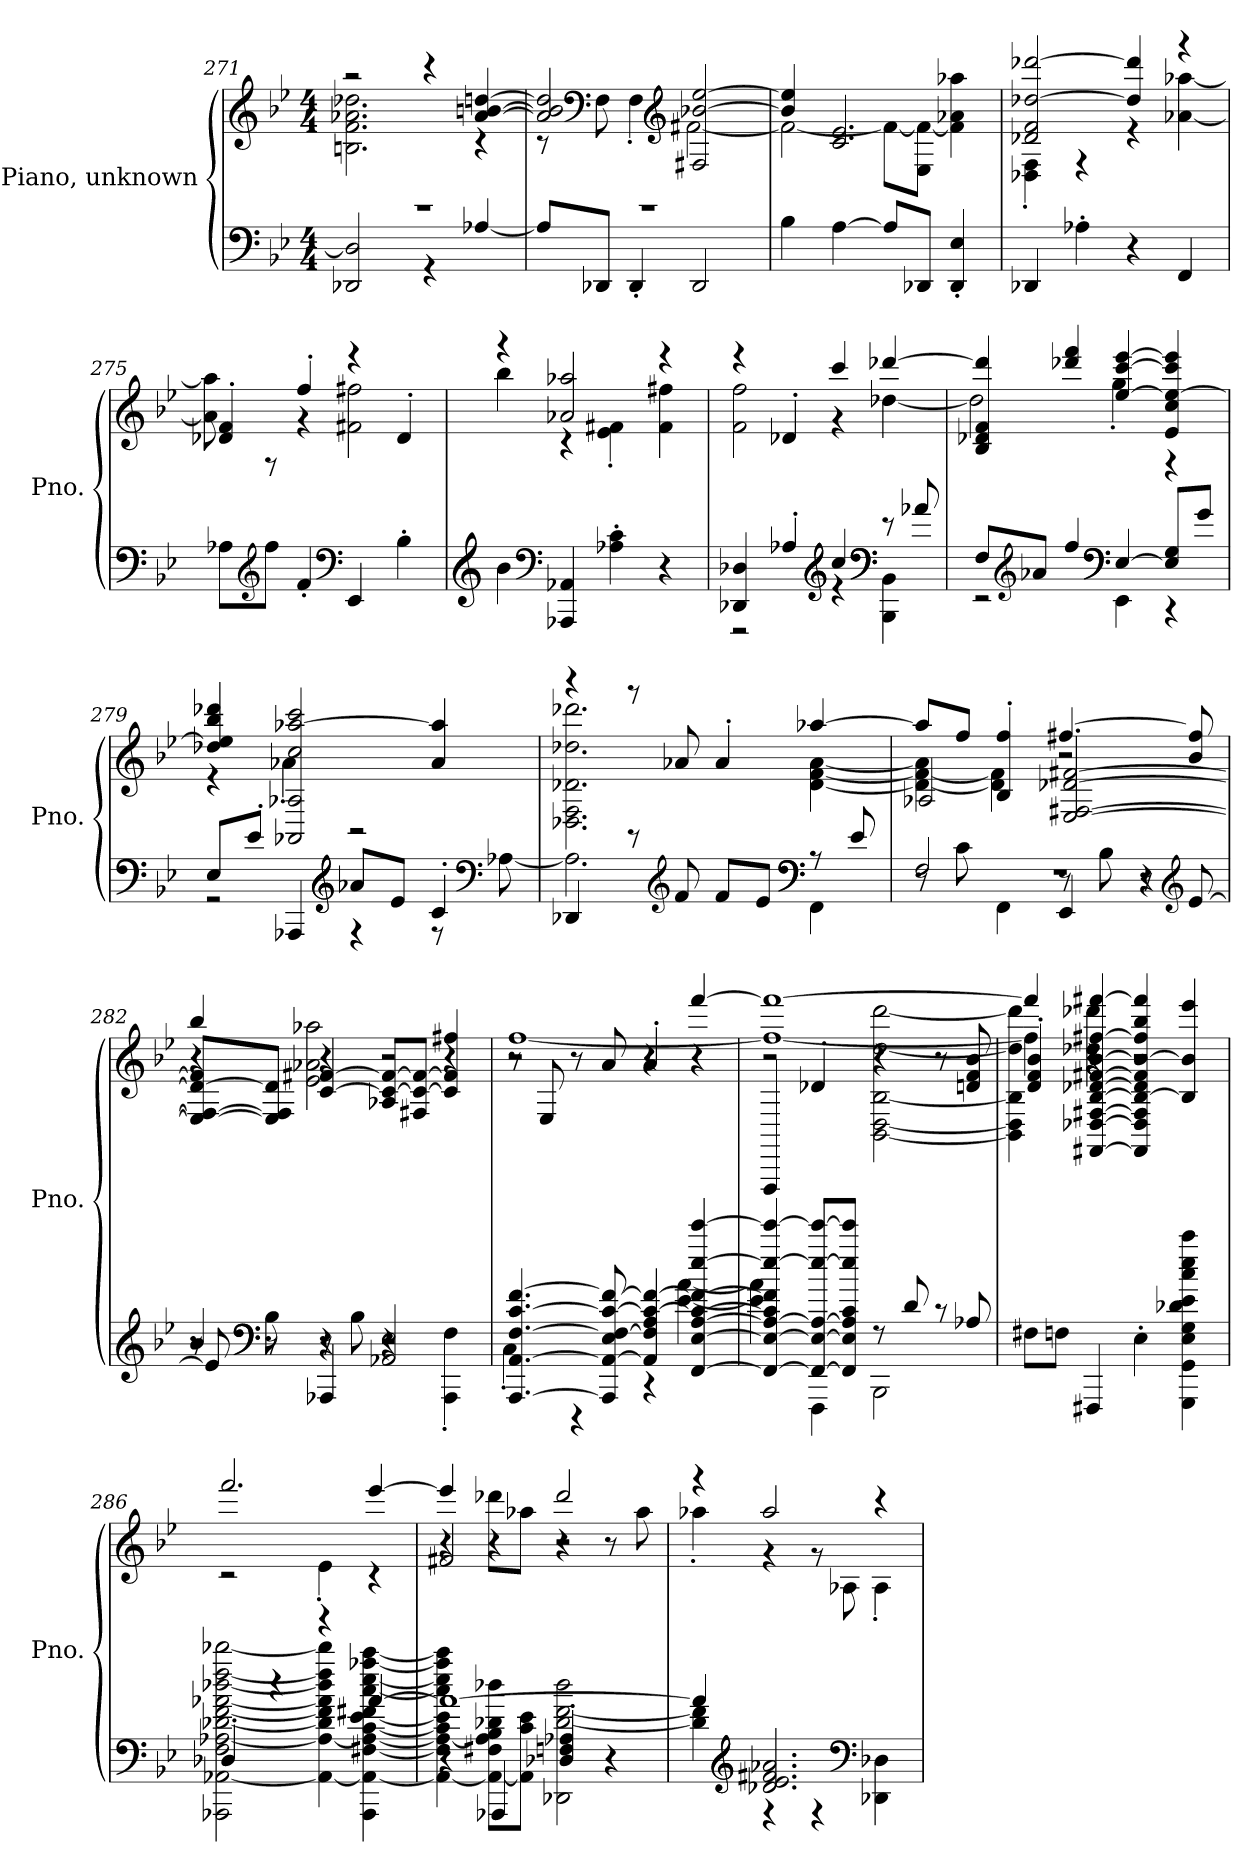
**kern	**kern
*part1	*part1
*staff2	*staff1
*I"Piano, unknown	*
*I'Pno.	*
*clefF4	*clefG2
*k[b-e-]	*k[b-e-]
*M4/4	*M4/4
=271	=271
*^	*^
1r	2DD-X/ 2D-/]	2r	2.Bn\ 2.f\ 2.a-X\ 2.dd-X\
.	4r	4r	.
.	[4A-X/	[4a-/ [4bn/ [4ddn/	4r
=272	=272	=272	=272
1r	8A-/L]	2a-/] 2b/] 2dd/]	8r
*	*	*clefF4	*
.	8DD-X/J	.	8F\
.	4DD-'/	.	4F'\
*	*	*clefG2	*
.	2DD-/	2F#X/ [2b-X/ [2ee-/	[2f#X\
*v	*v	*	*
!!LO:LB:g=z	!!
=273	=273	=273
4B-\	4b-/] 4ee-/]	2f#\_
[4A\	2.c/ 2.e-/	.
8A/L]	.	8f#\L_
8DD-X/J	.	8E-\ 8f#\_J
4DD-/' 4E-/'	.	4f#\] 4a-X\ 4aa-X\
=274	=274	=274
4DD-X/	2d-X/ 2f/ [2dd-X/ [2ddd-X/	4D-X\' 4F\'
4A-X'\	.	4r
4r	4dd-/] 4ddd-/]	4r
4FF/	4r	[4a-X\ [4aa-X\
=275	=275	=275
8A-X\L	4d-X/' 4f/'	8a-\] 8aa-\]
*clefG2	*	*
8ff\J	.	8r
4f'/	4ff'/	4r
*clefF4	*	*
4EE-/	4r	2f#X\ 2ff#X\
4B-'\	4d-'/	.
=276	=276	=276
*clefG2	*	*
4b-\	4r	4bb-\
*clefF4	*	*
4AAA-X/ 4AA-X/	2a-X/ 2aa-X/	4r
4A-X\' 4c\'	.	4e-\' 4f#X\'
4r	4r	4f#\ 4ff#X\
!!LO:LB:g=z	!!
=277	=277	=277
*^	*	*
4DD-X/ 4D-X/	2r	4r	2f\ 2ff\
4A-X'/	.	4d-X'/	.
*clefG2	*	*	*
4cc/	4r	4ccc/	4r
*clefF4	*	*	*
8r	4BBB-\ 4BB-\	[4ddd-X/	[4dd-X\
8a-X/	.	.	.
=278	=278	=278	=278
8F/L	2r	4B-/ 4d-X/ 4f/ 4ddd-/]	2dd-\]
*clefG2	*	*	*
8a-X/J	.	.	.
4ff/	.	4ddd-X/ 4fff/	.
*clefF4	*	*	*
[4E-/	4EE-\	[4ee-/ [4ccc/ [4eee-/	4gg'\
8E-/] 8G/L	4r	4e-/ 4cc/ 4ee-/_ 4ccc/] 4eee-/]	4r
8g/J	.	.	.
=279	=279	=279	=279
8E-/L	2r	4dd-X/ 4ee-/] 4bb-/ 4ddd-X/	4r
8e-'/J	.	.	.
4AAA-X/	.	2AA-X/ 2A-X/ 2cc/ [2aa-X/ 2ccc/	4a-X'\
*clefG2	*	*	*
8a-X/L	4r	.	2r
8e-/J	.	.	.
4c'/	8r	4a-/ 4aa-/]	.
*clefF4	*	*	*
.	[8A-X\	.	.
!!LO:LB:g=z	!!
=280	=280	=280	=280
4DD-X/	2.A-\]	4r	2.D-X\ 2.F\ 2.d-X\ 2.dd-X\ 2.ddd-X\
8r	.	8r	.
*clefG2	*	*	*
8f/	.	8a-X/	.
8f/L	.	4a-'/	.
8e-/J	.	.	.
*clefF4	*	*	*
8r	4FF\	[4aa-X/	[4d-\ [4f\ [4a-\
8e-/	.	.	.
=281	=281	=281	=281
*	*^	*	*^
1r	8r	2F/	8aa-/L]	4d-\_ 4f\_ 4a-\]	2A-X/
.	8c\	.	8ff/J	.	.
.	4FF\	.	4B-/' 4ff/'	4d-\] 4f\]	.
.	8r	4EE-/	[4.ff#X/	2r	[2E-/ [2F#X/ [2d-X/ [2f#X/
.	8B-\	.	.	.	.
.	4r	8r	.	.	.
*clefG2	*	*	*	*	*
.	.	[8e-/	8b-/ 8ff#/]	.	.
=282	=282	=282	=282	=282	=282
4b-/	8r	8e-/]	4bb-/	4r	8E-/_ 8F#/_ 8d-/_ 8f#/]L
*clefF4	*	*	*	*	*
.	8B-\	8r	.	.	8E-/] 8F#/] 8d-/]J
4r	8r	4AAA-X/	[4c/ [4f#X/	2e-\ 2a-X\ 2aa-X\	4r
.	8B-\	.	.	.	.
2r	4r	2AA-X/ 2E-/	8A-X/ 8c/_ 8f#/_L	.	2r
.	.	.	8F#X/ 8c/_ 8f#/_J	.	.
.	4AAA-\' 4F\'	.	4c/] 4f#/] 4ff#X/	4r	.
*	*v	*v	*	*	*
!!LO:PB:g=z	!!	!!
=283	=283	=283	=283	=283
[4.AAA/ [4.AA/ [4.F/ [4.c/ [4.f/	4C'\	2r	[1ff	8r
.	.	.	.	8E-/
.	4r	.	.	8r
8AAA/] 8AA/_ 8E-/ 8F/_ 8c/_ 8f/_	.	.	.	8a/
4AA/] 4F/] 4A/ 4c/_ 4f/_	4r	4r	.	4a'/
[4FF/ [4E-/ [4A/ 4c/_ 4f/_ [4ee-/ [4eee-/	[4e-\ [4a\	[4fff/	.	4r
=284	=284	=284	=284	=284
*	*	*	*	*^
4FF/_ 4E-/_ 4A/_ 4c/] 4f/] 4ee-/_ 4eee-/_	4e-\] 4a\]	1fff_	1ff_	4FFF/	2r
8FF/_ 8E-/_ 8A/_ 8ee-/_ 8eee-/_L	4FFF\	.	.	4d-X'/	.
8FF/] 8E-/] 8A/] 8c/ 8ee-/] 8eee-/]J	.	.	.	.	.
8r	2BBB-\	.	.	4r	[2BB-\ [2D\ [2B-\ [2dd\ [2ddd\
8d/	.	.	.	.	.
8r	.	.	.	8r	.
8A-X/	.	.	.	8dn/ 8f/ 8b-/	.
*v	*v	*	*	*	*
=285	=285	=285	=285	=285
8F#X\L	4fff/]	4ff\]	4d/' 4f/' 4b-/'	4BB-\] 4D\] 4B-\] 4dd\] 4ddd\]
8Fn\J	.	.	.	.
4FFF#X/	4r	4dd-X\ 4ddd-X\	[4FF#X/ [4D-X/ [4F#X/ [4B-/ [4d-X/ [4f#X/ [4b-/ [4ff#X/ [4fff#X/	4r
4E-'\	2r	2r	4FF#/] 4D-/] 4F#/] 4B-/_ 4d-/] 4f#/] 4b-/_ 4ff#/] 4bb-/ 4fff#/]	2r
4GGG\ 4GG\ 4E-\ 4G\ 4d-X\ 4e-\ 4cc\ 4ee-\ 4ccc\	.	.	4B-/] 4b-/] 4eee-/	.
*	*	*v	*v	*v
=286	=286	=286
*^	*	*
4D-X'/	2AAA-X\ [2AA-X\ 2F\ [2A-X\ [2d-X\ [2f\ [2a-X\ [2dd-X\ [2ff\ [2ddd-X\	2.fff/	2r
4r	.	.	.
4r	4AA-\_ 4A-\_ 4d-\] 4f\] 4a-\] 4dd-\] 4ff\] 4ddd-\]	.	4e-'\
[4a-/	4AAA-\ 4AA-\_ [4F#X\ 4A-\_ [4c\ [4e-\ 4f#X\ [4cc\ [4ee-\ [4aa-X\ [4ccc\	[4eee-/	4r
!!LO:LB:g=z
=287	=287	=287	=287
*	*^	*	*^
1a-_	4AA-\_ 4F#\] 4A-\_ 4c\] 4e-\] 4cc\] 4ee-\] 4aa-\] 4ccc\]	4r	4eee-/]	4r	2f#X/
.	8AA-\_ 8F#X\ 8A-\] 8B-\ 8d-X\ 8dd-X\L	4AAA-X/	4r	8ddd-X\L	.
.	8AA-\] 8c\ 8e-\J	.	.	8aa-X\J	.
.	2DD-X\ [2d-\ [2f\ 2dd-\	4D-X/' 4Fn/' 4A-X/'	2ddd-/	4r	2r
.	.	4r	.	8r	.
.	.	.	.	8aa-\	.
*	*v	*v	*	*	*
*	*	*	*v	*v
=288	=288	=288	=288
4a-/]	4d-\] 4f\]	4r	4aa-X'\
*clefG2	*	*	*
2.d-X/ 2.e-/ 2.f#X/ 2.a-X/	4r	2aa-/	4r
.	4r	.	8r
.	.	.	8A-X\
*clefF4	*	*	*
.	4DD-X\ 4D-X\	4r	4A-'\
*v	*v	*	*
*	*v	*v
=	=
*-	*-
